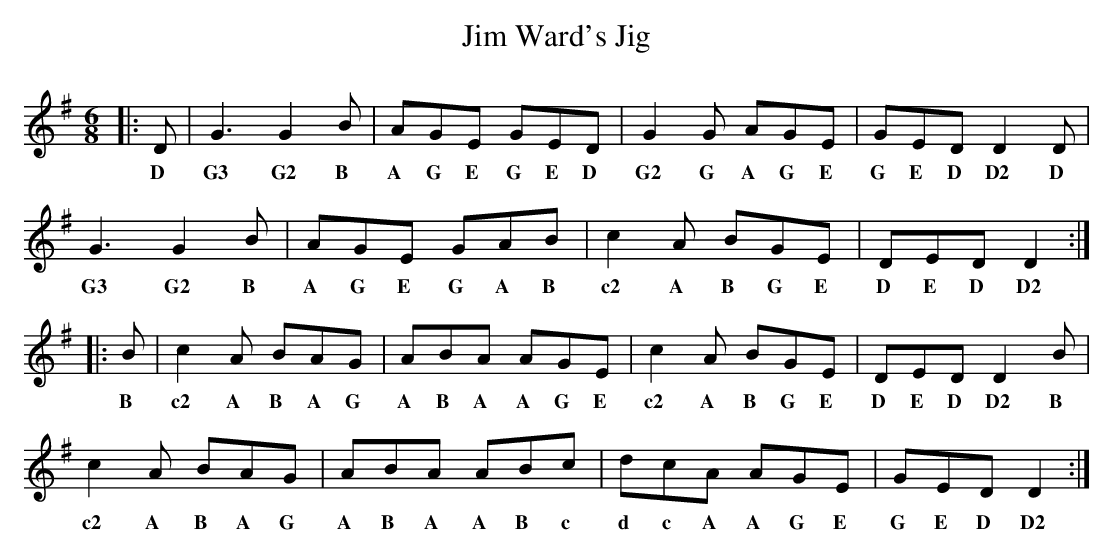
X:1
T: Jim Ward's Jig
M: 6/8
L: 1/8
K: Gmaj
|: D| G3 G2B | AGE GED | G2G AGE |GED D2D |
w: D G3 G2 B A G E G E D G2 G A G E G E D D2 D
 G3 G2B | AGE GAB | c2A BGE | DED D2:|
w: G3 G2 B A G E G A B c2 A B G E D E D D2
|:B|c2A BAG | ABA AGE | c2A BGE |DED D2B |
w: B c2 A B A G A B A A G E c2 A B G E D E D D2 B
c2A BAG | ABA ABc |dcA AGE | GED D2 :|
w: c2 A B A G A B A A B c d c A A G E G E D D2
